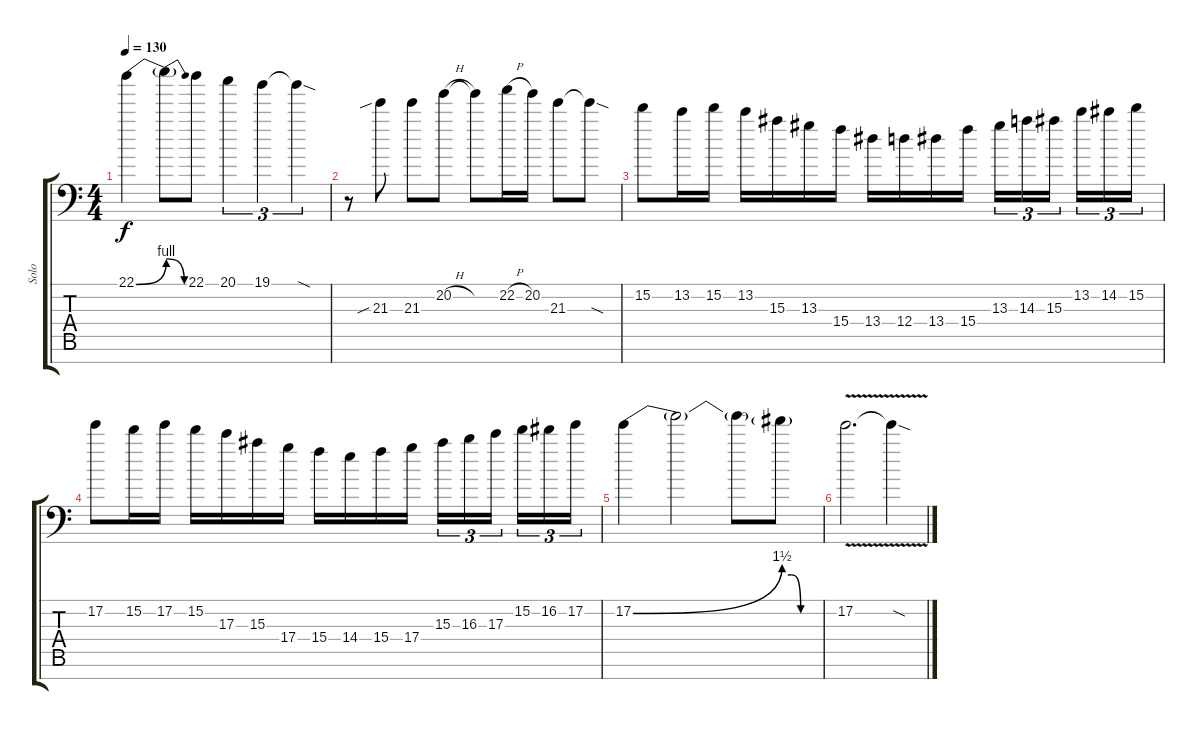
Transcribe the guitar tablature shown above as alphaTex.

\track ("Solo" "Solo") {instrument distortionguitar}
\staff {score tabs}
\tuning (E4 B3 G3 D3 A2 E2 C-1) {hide}
\ts (4 4)
\tempo 130
\clef f4
\ks c
22.1{be (bend 0 0 60 4) t}.4{dy f} 22.1{be (release 0 4 60 0) t}.8 22.1.8 20.1.4{tu (3 2)} 19.1.4{tu (3 2)} 19.1{sod t}.4{tu (3 2)} |
r.8 21.3{sib}.8 21.3.8 20.2{h}.8 20.2{t}.8 22.2{h}.16 20.2.16 21.3.8 21.3{sod t}.8 |
15.2.8 13.2.16 15.2.16 13.2.16 15.3.16 13.3.16 15.4.16 13.4.16 12.4.16 13.4.16 15.4.16 13.3.16{tu (3 2)} 14.3.16{tu (3 2)} 15.3.16{tu (3 2) beam splitsecondary} 13.2.16{tu (3 2)} 14.2.16{tu (3 2)} 15.2.16{tu (3 2)} |
17.2.8 15.2.16 17.2.16 15.2.16 17.3.16 15.3.16 17.4.16 15.4.16 14.4.16 15.4.16 17.4.16 15.3.16{tu (3 2)} 16.3.16{tu (3 2)} 17.3.16{tu (3 2) beam splitsecondary} 15.2.16{tu (3 2)} 16.2.16{tu (3 2)} 17.2.16{tu (3 2)} |
17.2{be (bend 0 0 60 6)}.4 17.2{t}.2 17.2{t}.8 17.2{be (custom 0 4 15 4 30 0 60 0) t}.8 |
17.2{v}.2{d} 17.2{sod t}.4
